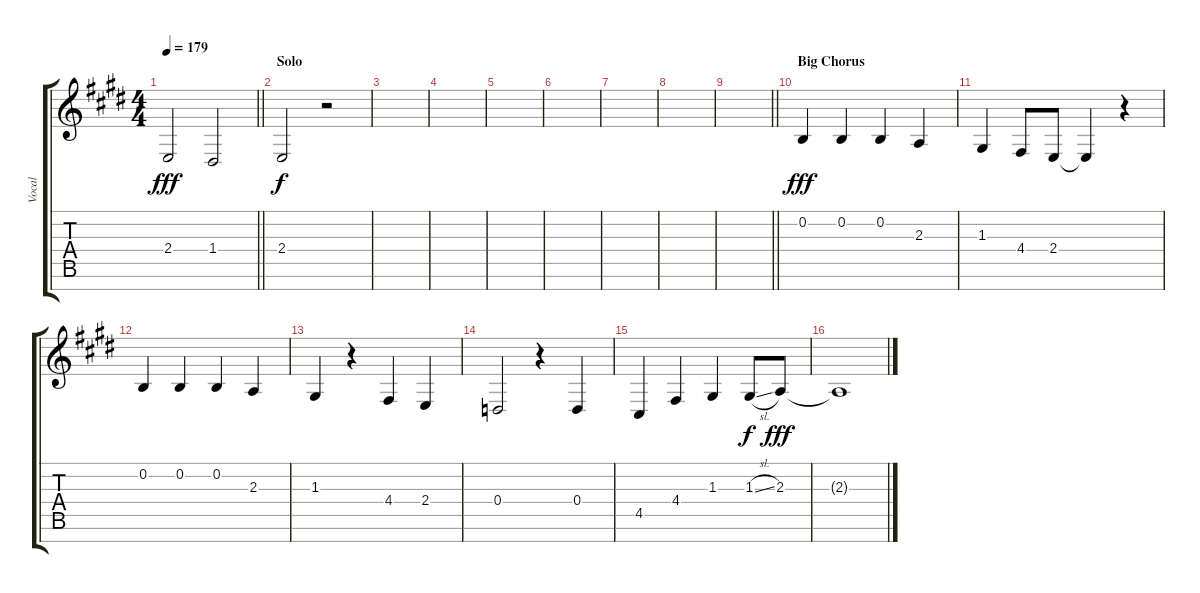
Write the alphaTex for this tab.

\track ("Vocal" "Vocal") {instrument clarinet}
\staff {score tabs}
\tuning (E4 B3 G3 D3 A2 E2 B1) {hide}
\ts (4 4)
\tempo 179
\clef g2
\barLineRight lightlight
\ks e
2.4.2{dy fff} 1.4.2 |
\section ("" "Solo")
2.4.2{dy f} r.2 |
|
|
|
|
|
|
\barLineRight lightlight
|
\section ("" "Big Chorus")
0.2.4{dy fff} 0.2.4 0.2.4 2.3.4 |
1.3.4 4.4.8 2.4.8 2.4{t}.4 r.4 |
0.2.4 0.2.4 0.2.4 2.3.4 |
1.3.4 r.4 4.4.4 2.4.4 |
0.4.2 r.4 0.4.4 |
4.5.4 4.4.4 1.3.4 1.3{sl}.8{dy f} 2.3.8{dy fff} |
2.3{t}.1
